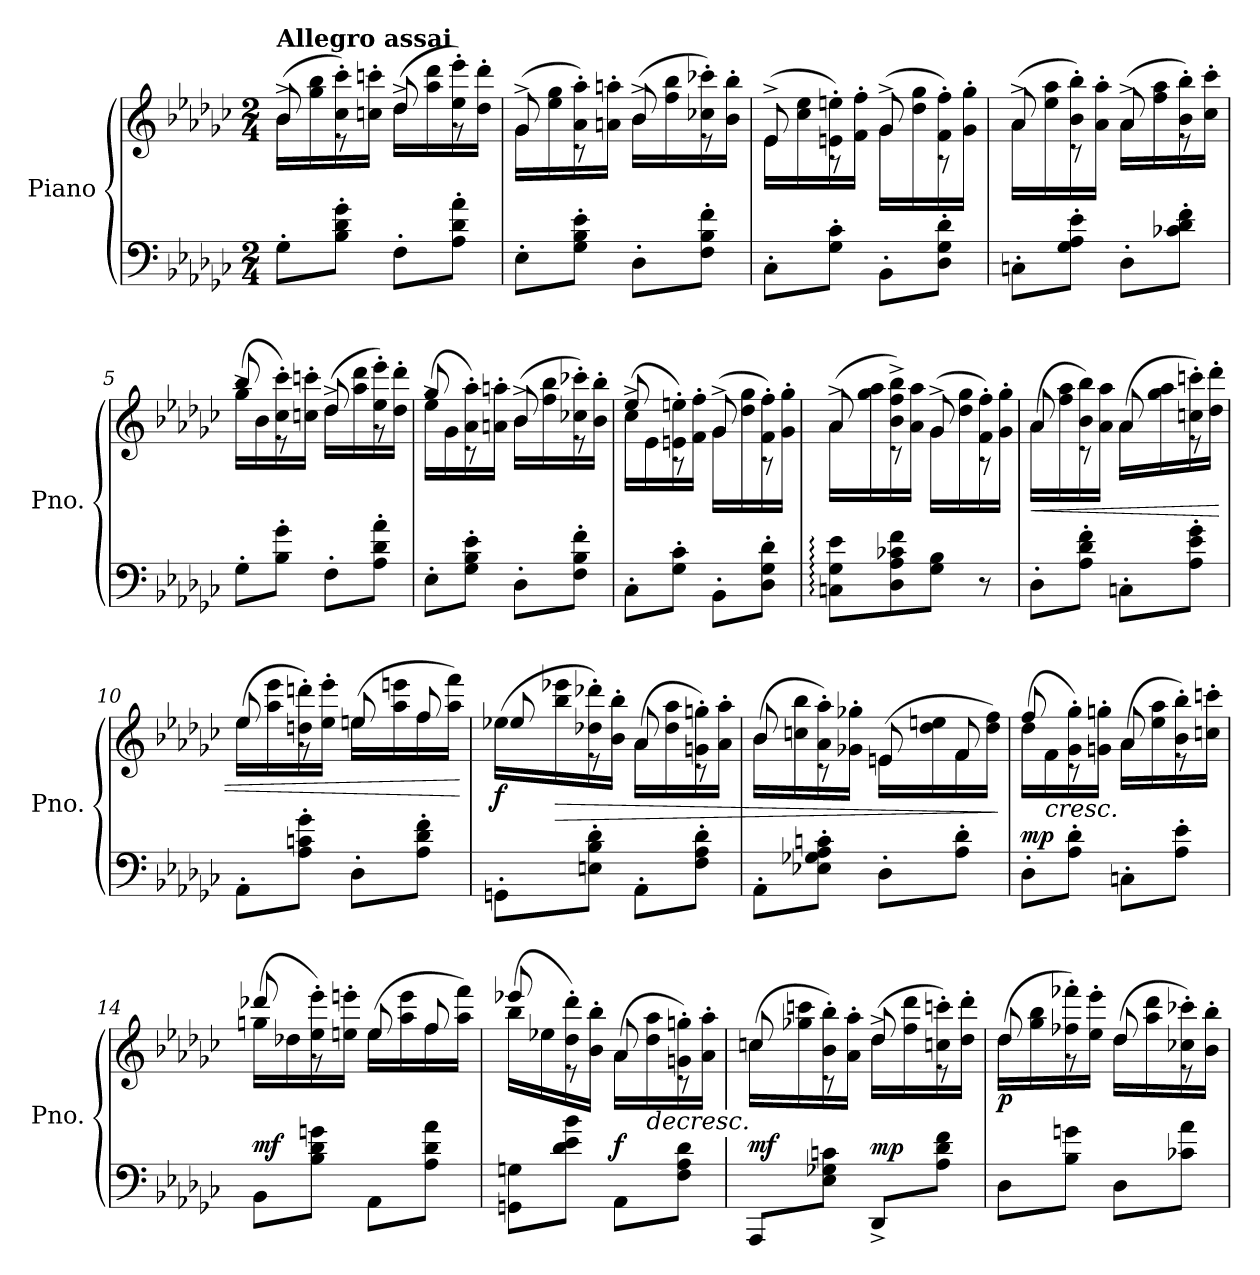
**kern	**kern	**dynam
*part1	*part1	*part1
*staff2	*staff1	*staff1/2
*I"Piano	*	*
*I'Pno.	*	*
*clefF4	*clefG2	*
*k[b-e-a-d-g-c-]	*k[b-e-a-d-g-c-]	*
*M2/4	*M2/4	*
=1	=1	=1
*	*^	*
!	!LO:TX:a:B:t=Allegro assai	!	!
!	!	!	!LO:DY:b
!	!	!	!LO:DY:n=1:b
8G-'\L	(>16b-^\LL	8b-/	other-dynamics mp
.	16gg-\ 16bb-\	.	.
8B-\' 8d-\' 8g-\'J	16cc-\' 16ccc-\')	8r	.
.	16ccn\' 16cccn\'JJ	.	.
8F'\L	(>16dd-^\LL	8dd-/	.
.	16aa-\ 16ddd-\	.	.
8A-\' 8d-\' 8a-\'J	16ee-\' 16eee-\')	8r	.
.	16dd-\' 16ddd-\'JJ	.	.
=2	=2	=2	=2
8E-'\L	(>16g-^\LL	8g-/	.
.	16ee-\ 16gg-\	.	.
8G-\' 8B-\' 8e-\'J	16a-\' 16aa-\')	8r	.
.	16an\' 16aan\'JJ	.	.
8D-'\L	(>16b-^\LL	8b-/	.
.	16ff\ 16bb-\	.	.
8F\' 8B-\' 8f\'J	16cc-X\' 16ccc-X\')	8r	.
.	16b-\' 16bb-\'JJ	.	.
=3	=3	=3	=3
8C-'\L	(>16e-^\LL	8e-/	.
.	16cc-\ 16ee-\	.	.
8G-\' 8c-\'J	16en\' 16een\')	8r	.
.	16f\' 16ff\'JJ	.	.
8BB-'\L	(>16g-^\LL	8g-/	.
.	16dd-\ 16gg-\	.	.
8D-\' 8G-\' 8d-\'J	16f\' 16ff\')	8r	.
.	16g-\' 16gg-\'JJ	.	.
=4	=4	=4	=4
8Cn'\L	(>16a-^\LL	8a-/	.
.	16ee-\ 16aa-\	.	.
8G-\' 8A-\' 8e-\'J	16b-\' 16bb-\')	8r	.
.	16a-\' 16aa-\'JJ	.	.
8D-'\L	(>16a-^\LL	8a-/	.
.	16ff\ 16aa-\	.	.
8c-X\' 8d-\' 8f\'J	16b-\' 16bb-\')	8r	.
.	16cc-\' 16ccc-\'JJ	.	.
=5	=5	=5	=5
8G-'\L	(>16gg-^\LL	8bb-/	.
.	16b-\	.	.
8B-\' 8g-\'J	16cc-\' 16ccc-\')	8r	.
.	16ccn\' 16cccn\'JJ	.	.
8F'\L	(>16dd-^\LL	8dd-/	.
.	16aa-\ 16ddd-\	.	.
8A-\' 8d-\' 8a-\'J	16ee-\' 16eee-\')	8r	.
.	16dd-\' 16ddd-\'JJ	.	.
=6	=6	=6	=6
8E-'\L	(>16ee-^\LL	8gg-/	.
.	16g-\	.	.
8G-\' 8B-\' 8e-\'J	16a-\' 16aa-\')	8r	.
.	16an\' 16aan\'JJ	.	.
8D-'\L	(>16b-^\LL	8b-/	.
.	16ff\ 16bb-\	.	.
8F\' 8B-\' 8f\'J	16cc-X\' 16ccc-X\')	8r	.
.	16b-\' 16bb-\'JJ	.	.
!!LO:LB:g=z	!!
=7	=7	=7	=7
8C-'\L	(>16cc-^\LL	8ee-/	.
.	16e-\	.	.
8G-\' 8c-\'J	16en\' 16een\')	8r	.
.	16f\' 16ff\'JJ	.	.
8BB-'\L	(>16g-^\LL	8g-/	.
.	16dd-\ 16gg-\	.	.
8D-\' 8G-\' 8d-\'J	16f\' 16ff\')	8r	.
.	16g-\' 16gg-\'JJ	.	.
=8	=8	=8	=8
8Cn\: 8G-\: 8e-\:L	(>16a-^\LL	8a-/	.
.	16gg-\ 16aa-\	.	.
8D-\ 8A-\ 8c-X\ 8f\	16b-\^ 16ff\^ 16bb-\^)	8r	.
.	16a-\ 16aa-\JJ	.	.
8G-\ 8B-\J	(>16g-^\LL	8g-/	.
.	16dd-\ 16gg-\	.	.
8r	16f\' 16ff\')	8r	.
.	16g-\' 16gg-\'JJ	.	.
=9	=9	=9	=9
!	!	!	!LO:HP:b
8D-'\L	(>16a-\LL	8a-/	<
.	16ff\ 16aa-\	.	.
8A-\' 8d-\' 8f\'J	16b-\ 16bb-\)	8r	.
.	16a-\ 16aa-\JJ	.	.
8Cn'\L	(>16a-\LL	8a-/	.
.	16gg-\ 16aa-\	.	.
8A-\' 8e-\' 8g-\'J	16ccn\' 16cccn\')	8r	.
.	16dd-\' 16ddd-\'JJ	.	.
=10	=10	=10	=10
8AA-'\L	(>16ee-\LL	8ee-/	.
.	16aa-\ 16eee-\	.	.
8A-\' 8cn\' 8g-\'J	16ddn\' 16dddn\')	8r	.
.	16ee-\' 16eee-\'JJ	.	.
8D-'\L	(>16een\LL	8ee/	.
.	16aa-\ 16eeen\	.	.
8A-\' 8d-\' 8f\'J	16ff\	8ff/	.
.	16aa-\ 16fff\JJ)	.	.
*	*v	*v	*
.	.	[
=11	=11	=11
*	*^	*
!	!	!	!LO:DY:b
8GGn'\L	(>16ee-X\LL	8ee-/	f
!	!	!	!LO:HP:b
.	16bb-\ 16eee-X\	.	>
8En\' 8B-\' 8d-\'J	16dd-X\' 16ddd-X\')	8r	.
.	16b-\' 16bb-\'JJ	.	.
8AA-'\L	(>16a-\LL	8a-/	.
.	16dd-\ 16aa-\	.	.
8F\' 8A-\' 8d-\'J	16gn\' 16ggn\')	8r	.
.	16a-\' 16aa-\'JJ	.	.
=12	=12	=12	=12
8AA-'\L	(>16b-\LL	8b-/	.
.	16ccn\ 16bb-\	.	.
8E-X\' 8G-X\' 8A-\' 8cn\'J	16a-\' 16aa-\')	8r	.
.	16g-X\' 16gg-X\'JJ	.	.
8D-'\L	(>16en\LL	8e/	.
.	16dd-\ 16een\	.	.
8A-\' 8d-\'J	16f\	8f/	.
.	16dd-\ 16ff\JJ)	.	.
*	*v	*v	*
.	.	]
!!LO:LB:g=z
=13	=13	=13
*	*^	*
!	!	!	!LO:DY:a=2
8D-'\L	(>16dd-\LL	8ff/	mp
!	!	!	!LO:HP:b
.	16f\	.	<
8A-\' 8d-\'J	16g-\' 16gg-\')	8r	.
.	16gn\' 16ggn\'JJ	.	.
8Cn'\L	(>16a-\LL	8a-/	.
.	16ee-\ 16aa-\	.	.
8A-\' 8e-\'J	16b-\' 16bb-\')	8r	.
.	16ccn\' 16cccn\'JJ	.	.
=14	=14	=14	=14
!	!	!	!LO:DY:a=2
8BB-\L	(>16ggn\LL	8ddd-X/	mf
.	16dd-X\	.	.
8B-\ 8d-\ 8gn\J	16ee-\' 16eee-\')	8r	.
.	16een\' 16eeen\'JJ	.	.
8AA-\L	(>16ee\LL	8ee/	.
.	16aa-\ 16eee\	.	.
8A-\ 8d-\ 8a-\J	16ff\	8ff/	.
.	16aa-\ 16fff\JJ)	.	.
=15	=15	=15	=15
8GGn\ 8Gn\L	(>16bb-\LL	8eee-X/	.
.	16ee-X\	.	.
8d-\ 8e-\ 8b-\J	16dd-\' 16ddd-\')	8r	.
.	16b-\' 16bb-\'JJ	.	.
!	!	!	!LO:DY:n=1:a=2
8AA-\L	(>16a-\LL	8a-/	[ f
!	!	!	!LO:HP:b
.	16dd-\ 16aa-\	.	>
8F\ 8A-\ 8d-\J	16gn\' 16ggn\')	8r	.
.	16a-\' 16aa-\'JJ	.	.
=16	=16	=16	=16
!	!	!	!LO:DY:a=2
8AAA-/L	(>16ccn\LL	8cc/	mf
.	16gg-X\ 16cccn\	.	.
8E-\ 8G-X\ 8cn\J	16b-\' 16bb-\')	8r	.
.	16a-\' 16aa-\'JJ	.	.
!	!	!	!LO:DY:a=2
8DD-^/L	(>16dd-^\LL	8dd-/	mp
.	16ff\ 16ddd-\	.	.
8A-\ 8d-\ 8f\J	16ccn\' 16cccn\')	8r	.
.	16dd-\' 16ddd-\'JJ	.	.
*	*v	*v	*
.	.	]
=17	=17	=17
*	*^	*
!	!	!	!LO:DY:b
8D-\L	(>16dd-\LL	8dd-/	p
.	16gg-\ 16bb-\	.	.
8B-\ 8gn\J	16ff-X\' 16fff-X\')	8r	.
.	16ee-\' 16eee-\'JJ	.	.
8D-\L	(>16dd-\LL	8dd-/	.
.	16aa-\ 16ddd-\	.	.
8c-X\ 8a-\J	16cc-X\' 16ccc-X\')	8r	.
.	16b-\' 16bb-\'JJ	.	.
*	*v	*v	*
=	=	=
*-	*-	*-
